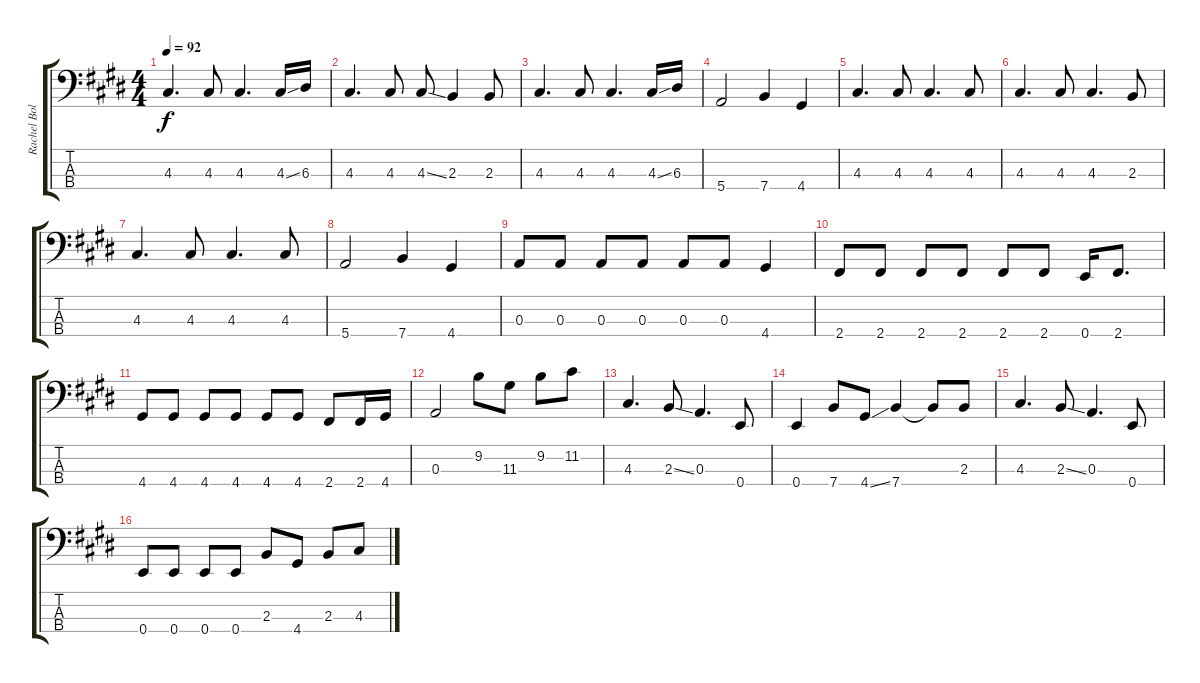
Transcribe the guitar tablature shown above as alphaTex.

\track ("Rachel Bolan" "Rachel Bol") {instrument electricbasspick}
\staff {score tabs}
\tuning (G2 D2 A1 E1) {hide}
\ts (4 4)
\tempo 92
\clef f4
\ks e
4.3.4{d dy f} 4.3.8 4.3.4{d} 4.3{ss}.16 6.3.16 |
4.3.4{d} 4.3.8 4.3{ss}.8 2.3.4 2.3.8 |
4.3.4{d} 4.3.8 4.3.4{d} 4.3{ss}.16 6.3.16 |
5.4.2 7.4.4 4.4.4 |
4.3.4{d} 4.3.8 4.3.4{d} 4.3.8 |
4.3.4{d} 4.3.8 4.3.4{d} 2.3.8 |
4.3.4{d} 4.3.8 4.3.4{d} 4.3.8 |
5.4.2 7.4.4 4.4.4 |
0.3.8 0.3.8 0.3.8 0.3.8 0.3.8 0.3.8 4.4.4 |
2.4.8 2.4.8 2.4.8 2.4.8 2.4.8 2.4.8 0.4.16 2.4.8{d} |
4.4.8 4.4.8 4.4.8 4.4.8 4.4.8 4.4.8 2.4.8 2.4.16 4.4.16 |
0.3.2 9.2.8 11.3.8 9.2.8 11.2.8 |
4.3.4{d} 2.3{ss}.8 0.3.4{d} 0.4.8 |
0.4.4 7.4.8 4.4{ss}.8 7.4.4 7.4{t}.8 2.3.8 |
4.3.4{d} 2.3{ss}.8 0.3.4{d} 0.4.8 |
0.4.8 0.4.8 0.4.8 0.4.8 2.3.8 4.4.8 2.3.8 4.3.8
